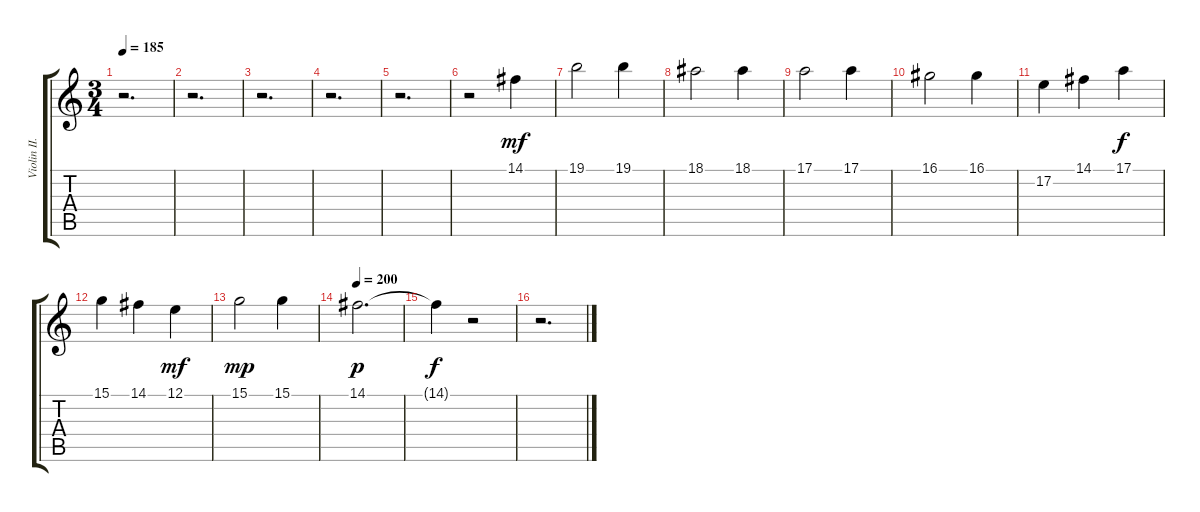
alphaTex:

\track ("Violin II." "Violin II.") {instrument stringensemble2}
\staff {score tabs}
\tuning (E4 B3 G3 D3 A2 E2) {hide}
\ts (3 4)
\tempo 185
\clef g2
\ks c
r.2{d dy f} |
r.2{d} |
r.2{d} |
r.2{d} |
r.2{d} |
r.2 14.1.4{dy mf} |
19.1.2 19.1.4 |
18.1.2 18.1.4 |
17.1.2 17.1.4 |
16.1.2 16.1.4 |
17.2.4 14.1.4 17.1.4{dy f} |
15.1.4 14.1.4 12.1.4{dy mf} |
15.1.2{dy mp} 15.1.4 |
\tempo 200
14.1.2{d dy p} |
14.1{t}.4{dy f} r.2 |
r.2{d}
